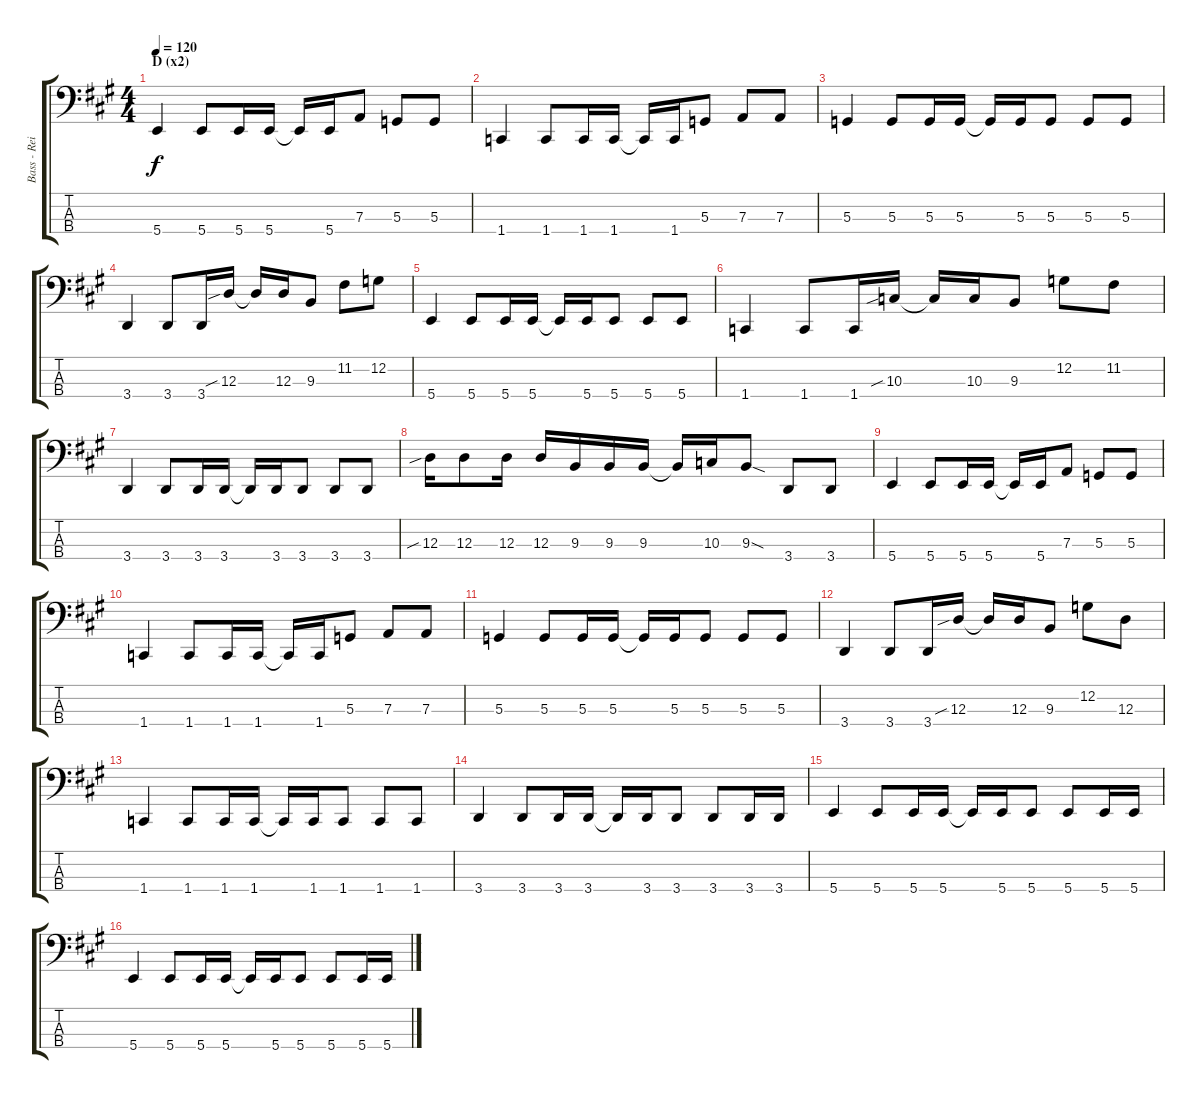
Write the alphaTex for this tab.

\track ("Bass - Reita" "Bass - Rei") {instrument electricbasspick}
\staff {score tabs}
\tuning (C2 G1 D1 B0) {hide}
\ts (4 4)
\section ("" "D (x2)")
\tempo 120
\clef f4
\ks a
5.4.4{dy f} 5.4.8 5.4.16 5.4.16 5.4{t}.16 5.4.16 7.3.8 5.3.8 5.3.8 |
1.4.4 1.4.8 1.4.16 1.4.16 1.4{t}.16 1.4.16 5.3.8 7.3.8 7.3.8 |
5.3.4 5.3.8 5.3.16 5.3.16 5.3{t}.16 5.3.16 5.3.8 5.3.8 5.3.8 |
3.4.4 3.4.8 3.4.16 12.3{sib}.16 12.3{t}.16 12.3.16 9.3.8 11.2.8 12.2.8 |
5.4.4 5.4.8 5.4.16 5.4.16 5.4{t}.16 5.4.16 5.4.8 5.4.8 5.4.8 |
1.4.4 1.4.8 1.4.16 10.3{sib}.16 10.3{t}.16 10.3.16 9.3.8 12.2.8 11.2.8 |
3.4.4 3.4.8 3.4.16 3.4.16 3.4{t}.16 3.4.16 3.4.8 3.4.8 3.4.8 |
12.3{sib}.16 12.3.8 12.3.16 12.3.16 9.3.16 9.3.16 9.3.16 9.3{t}.16 10.3.16 9.3{sod}.8 3.4.8 3.4.8 |
5.4.4 5.4.8 5.4.16 5.4.16 5.4{t}.16 5.4.16 7.3.8 5.3.8 5.3.8 |
1.4.4 1.4.8 1.4.16 1.4.16 1.4{t}.16 1.4.16 5.3.8 7.3.8 7.3.8 |
5.3.4 5.3.8 5.3.16 5.3.16 5.3{t}.16 5.3.16 5.3.8 5.3.8 5.3.8 |
3.4.4 3.4.8 3.4.16 12.3{sib}.16 12.3{t}.16 12.3.16 9.3.8 12.2.8 12.3.8 |
1.4.4 1.4.8 1.4.16 1.4.16 1.4{t}.16 1.4.16 1.4.8 1.4.8 1.4.8 |
3.4.4 3.4.8 3.4.16 3.4.16 3.4{t}.16 3.4.16 3.4.8 3.4.8 3.4.16 3.4.16 |
5.4.4 5.4.8 5.4.16 5.4.16 5.4{t}.16 5.4.16 5.4.8 5.4.8 5.4.16 5.4.16 |
5.4.4 5.4.8 5.4.16 5.4.16 5.4{t}.16 5.4.16 5.4.8 5.4.8 5.4.16 5.4.16
